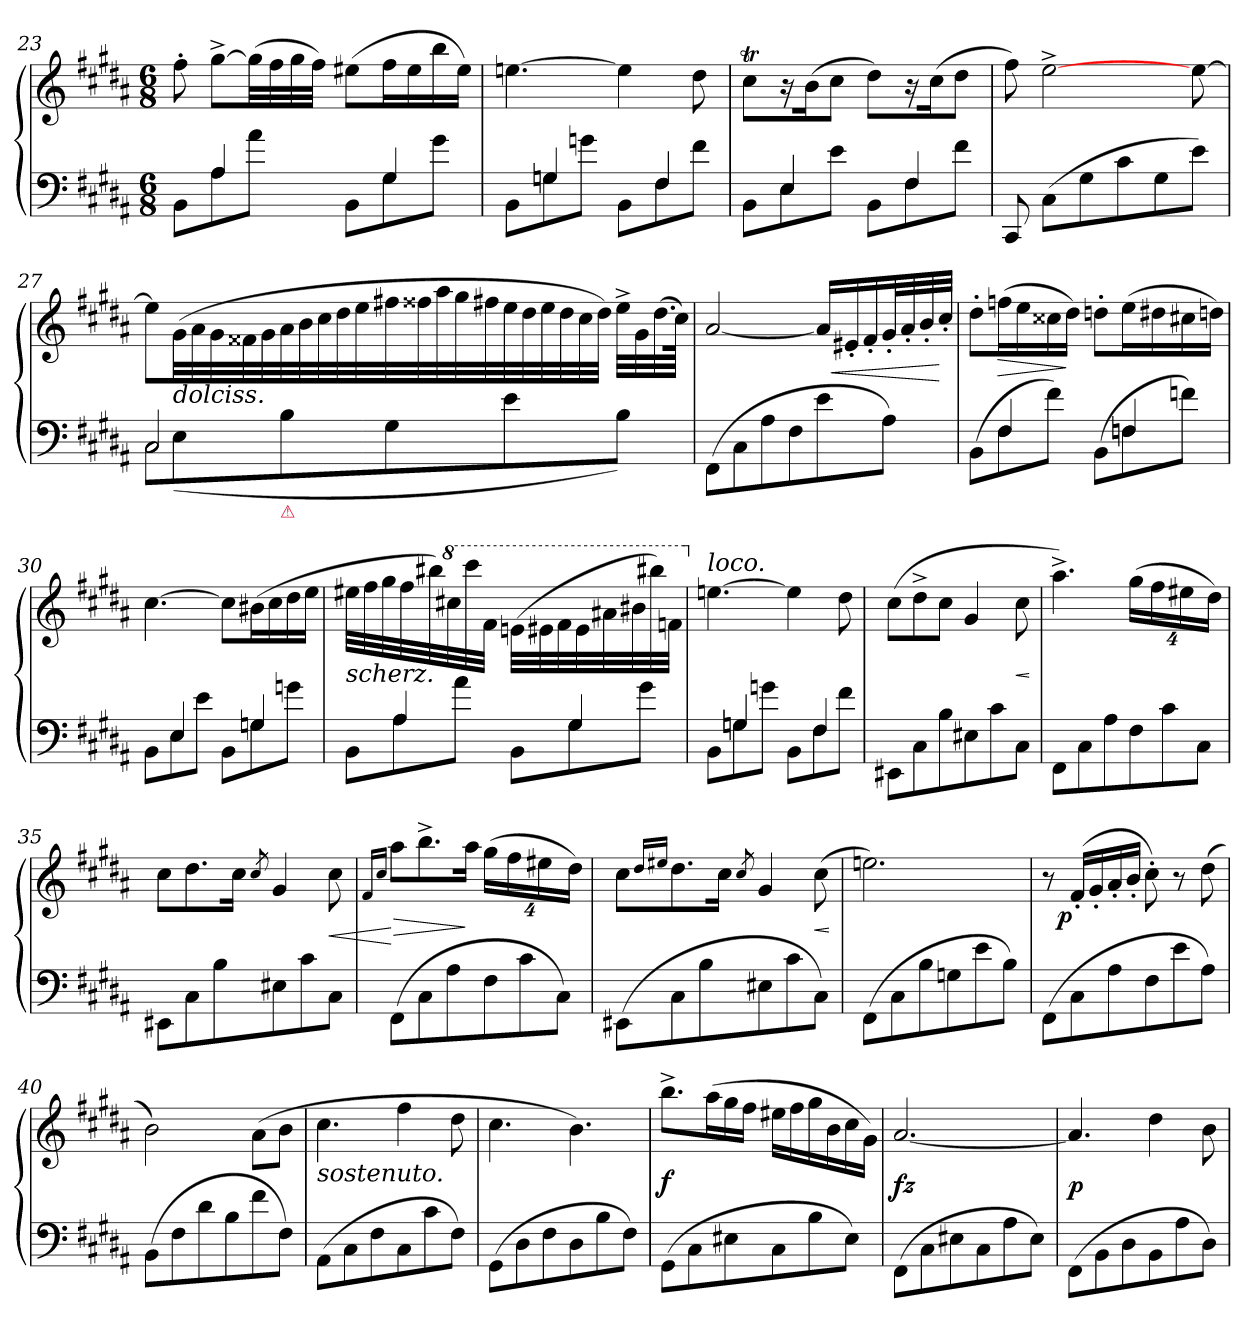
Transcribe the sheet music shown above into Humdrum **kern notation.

**kern	**kern	**dynam
*part1	*part1	*part1
*staff2	*staff1	*staff1/2
*clefF4	*clefG2	*
*k[f#c#g#d#a#]	*k[f#c#g#d#a#]	*
*B:	*B:	*
*M6/8	*M6/8	*
=23	=23	=23
*^	*	*
8rgyy	8BBL	8ff#'>	.
4A#	8A#	[8gg#^<L	.
.	8a#J	(>32gg#LL]	.
.	.	32ff#	.
.	.	32gg#	.
.	.	32ff#JJJ)	.
8rgyy	8BBL	(>8ee#XL	.
4G#	8G#	16ff#L	.
.	.	16ee#	.
.	8g#J	16bb	.
.	.	16ee#JJ)	.
=24	=24	=24	=24
8rbyy	8BBL	[4.een	.
4Gn	8Gn	.	.
.	8gnJ	.	.
8rffyy	8BBL	4ee]	.
4F#	8F#	.	.
.	8f#J	8dd#	.
=25	=25	=25	=25
8reyy	8BBL	8cc#TL	.
4E	8E	16r	.
.	.	(>16bK	.
.	8eJ	8cc#J	.
8reyy	8BBL	8dd#L)	.
4F#	8F#	16r	.
.	.	(>16cc#K	.
.	8f#J	8dd#J	.
*v	*v	*	*
=26	=26	=26
8CC#	8ff#)	.
(>8C#L	[>2ee^>	.
8G#	.	.
8c#	.	.
8G#	.	.
8eJ)	[8ee	.
=27	=27	=27
*^	*	*
!	!LO:N:vis=2	!	!
2C#	8C#	8eeL]	.
*	*	*Xtuplet	*
!	!	!LO:TX:b:i:t=dolciss.	!
.	(>8E	(>40g#LL	.
.	.	40a#	.
.	.	40g#	.
.	.	40f##X	.
.	.	40g#	.
!	!LO:TX:b:color=crimson:t=⚠	!	!
.	8B	40a#	.
.	.	40b	.
.	.	40cc#	.
.	.	40dd#	.
.	.	40ee	.
.	8G#	40ff#X	.
.	.	40ff##X	.
.	.	40aa#	.
.	.	40gg#	.
.	.	40ff#X	.
4rbyy	8e	48ee	.
.	.	48dd#	.
.	.	48ee	.
.	.	48dd#	.
.	.	48cc#	.
.	.	48dd#JJJ)	.
.	8BJ)	32ee^>LLL	.
.	.	32g#	.
.	.	(>32.dd#	.
.	.	64cc#JJJk)	.
*v	*v	*	*
=28	=28	=28
(>8FF#L	[2a#	.
8C#	.	.
8A#	.	.
8F#	.	.
8e	24a#LL]	.
.	24e#X'<	<
.	24f#'<	.
8A#J)	32g#'<L	.
.	32a#'<	.
.	32b'<	.
.	32cc#'<JJJ	[
=29	=29	=29
*^	*	*
8rgyy	(>8BBL	8dd#'>L	.
4F#	8F#	(>16ffnL	>
.	.	16ee	.
.	8f#J)	16cc##X	.
.	.	16dd#JJ)	]
8rbyy	(>8BBL	8ddn'>L	.
4Fn	8Fn	(>16eeL	.
.	.	16dd#X	.
.	8fnJ)	16cc#X	.
.	.	16ddnJJ)	.
=30	=30	=30	=30
8rgyy	8BBL	[4.cc#	.
4E	8E	.	.
.	8eJ	.	.
8rgyy	8BBL	8cc#L]	.
4Gn	8Gn	(>16b#XL	.
.	.	16cc#	.
.	8gnJ	16dd#	.
.	.	16eeJJ	.
=31	=31	=31	=31
!	!	!LO:TX:b:i:t=scherz.	!
8reyy	8BBL	64%3ee#XLLL	.
.	.	64%3ff#	.
.	.	64%3gg#	.
4A#	8A#	.	.
.	.	64%3ff#	.
.	.	64%3bb#X)	.
*	*	*8va	*
.	.	64%3ccc#X	.
.	8a#J	.	.
.	.	64%3cccc#	.
.	.	64%3ff#JJJ	.
8rbyy	8BBL	(>64%3een\LLL	.
.	.	64%3ee#X	.
.	.	64%3ff#	.
4G#	8G#	.	.
.	.	64%3ee#	.
.	.	64%3aa#X	.
.	.	64%3bb#	.
.	8g#J	.	.
.	.	64%3bbb#X)	.
.	.	64%3ffnJJJ	.
=32	=32	=32	=32
*	*	*X8va	*
!	!	!LO:TX:a:i:t=loco.	!
8reyy	8BBL	[4.een	.
4Gn	8Gn	.	.
.	8gnJ	.	.
8rddyy	8BBL	4ee]	.
4F#	8F#	.	.
.	8f#J	8dd#	.
*v	*v	*	*
=33	=33	=33
8EE#XL	(>8cc#L	.
8C#	8dd#^>	.
8B	8cc#J	.
8E#X	4g#	.
8c#	.	.
8C#J	8cc#	<
.	.	[
=34	=34	=34
8FF#L	4.aa#^>)	.
8C#	.	.
8A#	.	.
*	*tuplet	*
8F#	(>32%3gg#LL	.
.	32%3ff#	.
8c#	.	.
.	32%3ee#X	.
8C#J	.	.
.	32%3dd#JJ)	.
=35	=35	=35
8EE#XL	8cc#L	.
8C#	8.dd#	.
8B	.	.
.	16cc#Jk	.
.	8qcc#/	.
8E#X	4g#	.
8c#	.	.
8C#J	8cc#	<
=36	=36	=36
.	16qf#/LL	.
.	16qcc#/JJ	.
(>8FF#L	8aa#L	[ >
8C#	8.bb^>	.
8A#	.	.
.	16aa#Jk	]
8F#	(>32%3gg#LL	.
.	32%3ff#	.
8c#	.	.
.	32%3ee#X	.
8C#J)	.	.
.	32%3dd#JJ)	.
=37	=37	=37
(>8EE#XL	8cc#L	.
.	16qdd#/LL	.
.	16qee#X/JJ	.
8C#	8.dd#	.
8B	.	.
.	16cc#Jk	.
.	8qcc#/	.
8E#X	4g#	.
8c#	.	.
8C#J)	(>8cc#	<
.	.	[
=38	=38	=38
(>8FF#L	2.een)	.
8C#	.	.
8B	.	.
8Gn	.	.
8e	.	.
8BJ)	.	.
=39	=39	=39
(>8FF#L	8r	.
!	!	!LO:DY:rj
8C#	(<16f#'<LL	p
.	16g#'<	.
8A#	16a#'<	.
.	16b'<JJ	.
8F#	8cc#'>)	.
8e	8r	.
8A#J)	(>8dd#	.
=40	=40	=40
(>8BBL	2b)	.
8F#	.	.
8d#	.	.
8B	.	.
8f#	(>8a#\L	.
8F#J)	8bJ	.
=41	=41	=41
!	!LO:TX:b:i:t=sostenuto.	!
(>8AA#L	4.cc#	.
8C#	.	.
8F#	.	.
8C#	4ff#	.
8c#	.	.
8F#J)	8dd#	.
=42	=42	=42
(>8GG#L	4.cc#	.
8D#	.	.
8F#	.	.
8D#	4.b)	.
8B	.	.
8F#J)	.	.
=43	=43	=43
(>8GG#L	8.bb^>L	f
8C#	.	.
.	(>16aa#L	.
8E#X	16gg#	.
.	16ff#JJ	.
8C#	16ee#XLL	.
.	16ff#	.
8B	16gg#	.
.	16b	.
8E#J)	16cc#	.
.	16g#JJ)	.
=44	=44	=44
(>8FF#\L	[2.a#	fz
8C#	.	.
8E#X	.	.
8C#	.	.
8A#	.	.
8E#J)	.	.
=45	=45	=45
(>8FF#\L	4.a#]	p
8BB	.	.
8D#	.	.
8BB	4dd#	.
8A#	.	.
8D#J)	8b	.
=	=	=
*-	*-	*-
